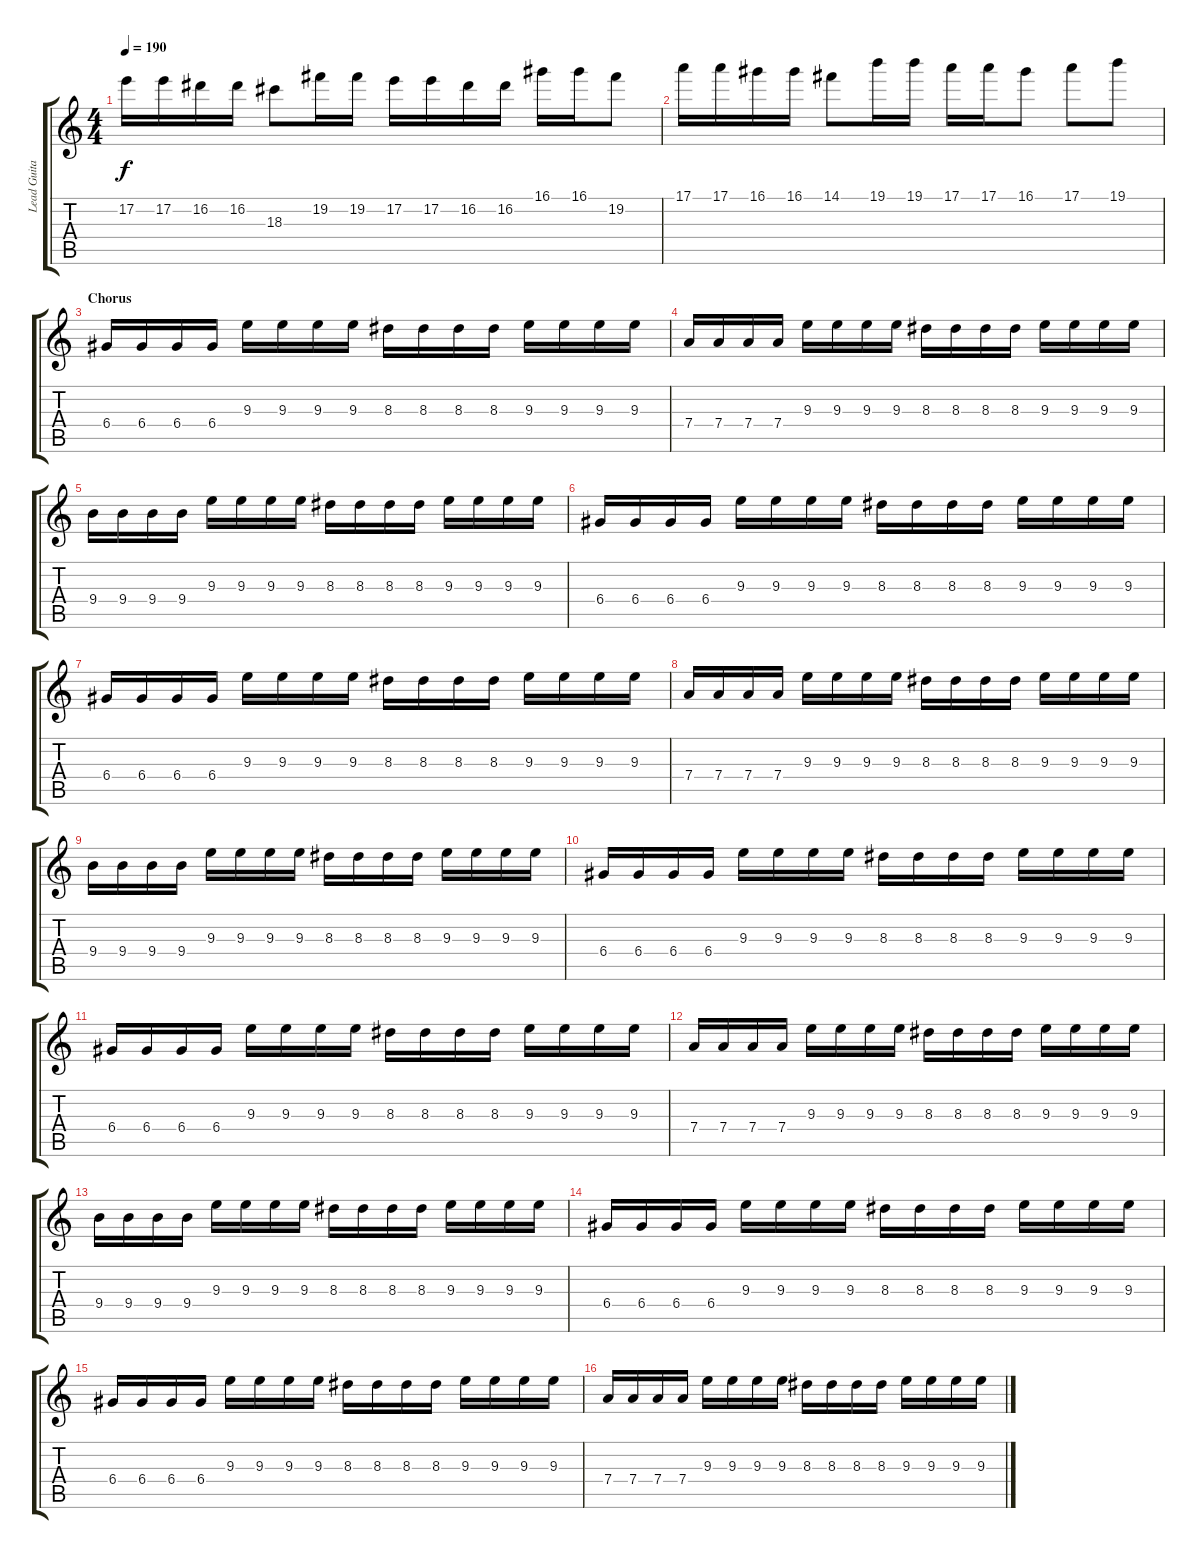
\track ("Lead Guitar 1" "Lead Guita") {instrument overdrivenguitar}
\staff {score tabs}
\tuning (E4 B3 G3 D3 A2 E2) {hide}
\ts (4 4)
\tempo 190
\clef g2
\ks c
17.2.16{dy f} 17.2.16 16.2.16 16.2.16 18.3.8 19.2.16 19.2.16 17.2.16 17.2.16 16.2.16 16.2.16 16.1.16 16.1.16 19.2.8 |
17.1.16 17.1.16 16.1.16 16.1.16 14.1.8 19.1.16 19.1.16 17.1.16 17.1.16 16.1.8 17.1.8 19.1.8 |
\section ("" "Chorus")
6.4.16{volume 16} 6.4.16 6.4.16 6.4.16 9.3.16 9.3.16 9.3.16 9.3.16 8.3.16 8.3.16 8.3.16 8.3.16 9.3.16 9.3.16 9.3.16 9.3.16 |
7.4.16 7.4.16 7.4.16 7.4.16 9.3.16 9.3.16 9.3.16 9.3.16 8.3.16 8.3.16 8.3.16 8.3.16 9.3.16 9.3.16 9.3.16 9.3.16 |
9.4.16 9.4.16 9.4.16 9.4.16 9.3.16 9.3.16 9.3.16 9.3.16 8.3.16 8.3.16 8.3.16 8.3.16 9.3.16 9.3.16 9.3.16 9.3.16 |
6.4.16 6.4.16 6.4.16 6.4.16 9.3.16 9.3.16 9.3.16 9.3.16 8.3.16 8.3.16 8.3.16 8.3.16 9.3.16 9.3.16 9.3.16 9.3.16 |
6.4.16 6.4.16 6.4.16 6.4.16 9.3.16 9.3.16 9.3.16 9.3.16 8.3.16 8.3.16 8.3.16 8.3.16 9.3.16 9.3.16 9.3.16 9.3.16 |
7.4.16 7.4.16 7.4.16 7.4.16 9.3.16 9.3.16 9.3.16 9.3.16 8.3.16 8.3.16 8.3.16 8.3.16 9.3.16 9.3.16 9.3.16 9.3.16 |
9.4.16 9.4.16 9.4.16 9.4.16 9.3.16 9.3.16 9.3.16 9.3.16 8.3.16 8.3.16 8.3.16 8.3.16 9.3.16 9.3.16 9.3.16 9.3.16 |
6.4.16 6.4.16 6.4.16 6.4.16 9.3.16 9.3.16 9.3.16 9.3.16 8.3.16 8.3.16 8.3.16 8.3.16 9.3.16 9.3.16 9.3.16 9.3.16 |
6.4.16 6.4.16 6.4.16 6.4.16 9.3.16 9.3.16 9.3.16 9.3.16 8.3.16 8.3.16 8.3.16 8.3.16 9.3.16 9.3.16 9.3.16 9.3.16 |
7.4.16 7.4.16 7.4.16 7.4.16 9.3.16 9.3.16 9.3.16 9.3.16 8.3.16 8.3.16 8.3.16 8.3.16 9.3.16 9.3.16 9.3.16 9.3.16 |
9.4.16 9.4.16 9.4.16 9.4.16 9.3.16 9.3.16 9.3.16 9.3.16 8.3.16 8.3.16 8.3.16 8.3.16 9.3.16 9.3.16 9.3.16 9.3.16 |
6.4.16 6.4.16 6.4.16 6.4.16 9.3.16 9.3.16 9.3.16 9.3.16 8.3.16 8.3.16 8.3.16 8.3.16 9.3.16 9.3.16 9.3.16 9.3.16 |
6.4.16 6.4.16 6.4.16 6.4.16 9.3.16 9.3.16 9.3.16 9.3.16 8.3.16 8.3.16 8.3.16 8.3.16 9.3.16 9.3.16 9.3.16 9.3.16 |
7.4.16 7.4.16 7.4.16 7.4.16 9.3.16 9.3.16 9.3.16 9.3.16 8.3.16 8.3.16 8.3.16 8.3.16 9.3.16 9.3.16 9.3.16 9.3.16
